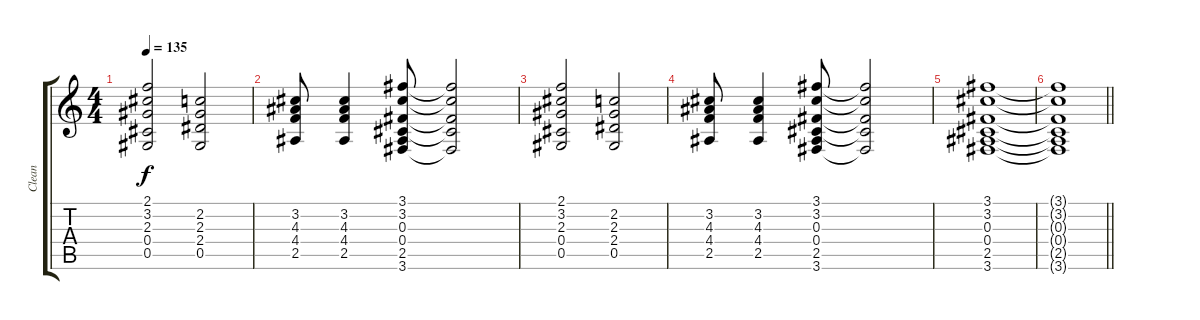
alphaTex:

\track ("Clean" "Clean") {instrument electricguitarclean}
\staff {score tabs}
\tuning (Eb4 Bb3 Gb3 Db3 Ab2 Eb2) {hide}
\ts (4 4)
\tempo 135
\clef g2
\ks c
(2.1 3.2 2.3 0.4 0.5).2{dy f} (2.2 2.3 2.4 0.5).2 |
(3.2 4.3 4.4 2.5).8 (3.2 4.3 4.4 2.5).4 (3.1 3.2 0.3 0.4 2.5 3.6).8 (3.1{t} 3.2{t} 0.3{t} 0.4{t} 3.6{t}).2 |
(2.1 3.2 2.3 0.4 0.5).2 (2.2 2.3 2.4 0.5).2 |
(3.2 4.3 4.4 2.5).8 (3.2 4.3 4.4 2.5).4 (3.1 3.2 0.3 0.4 2.5 3.6).8 (3.1{t} 3.2{t} 0.3{t} 0.4{t} 3.6{t}).2 |
(3.1 3.2 0.3 0.4 2.5 3.6).1 |
\barLineRight lightlight
(3.1{t} 3.2{t} 0.3{t} 0.4{t} 2.5{t} 3.6{t}).1
